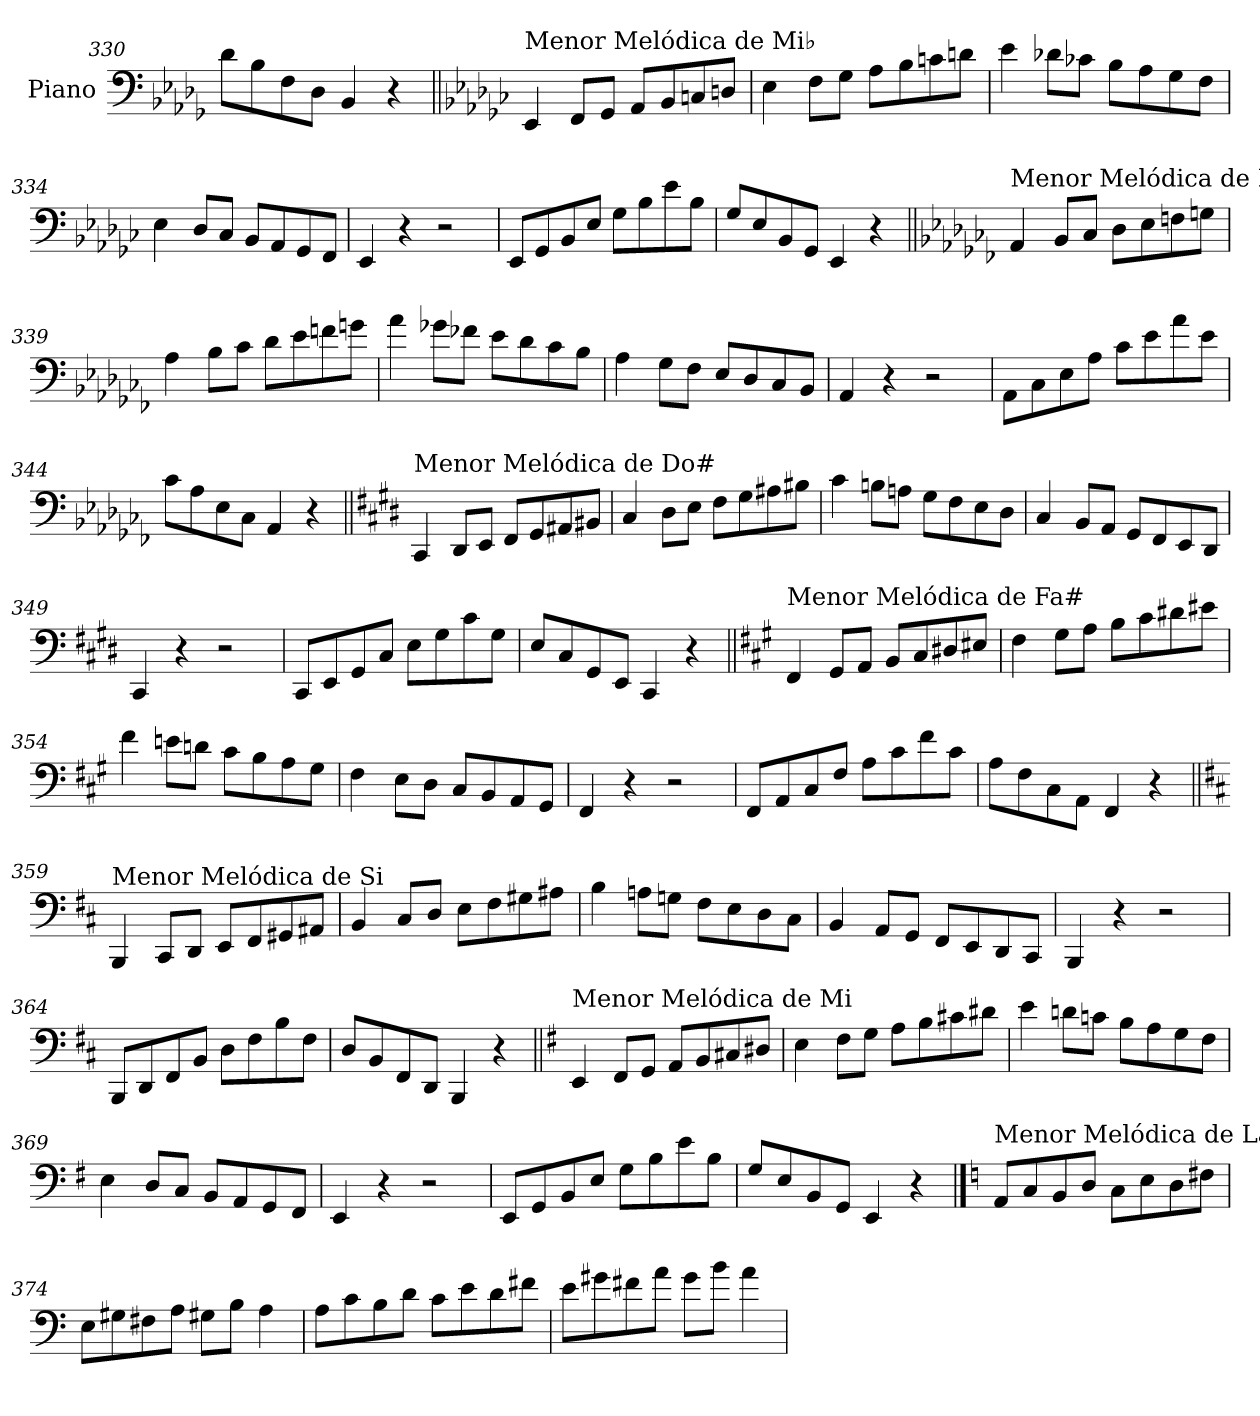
**kern
*part1
*staff1
*I"Piano
*I'Pno.
*clefF4
*k[b-e-a-d-g-]
=330
8d-\L
8B-\
8F\
8D-\J
4BB-/
4r
!!LO:LB:g=z
=331||
*k[b-e-a-d-g-c-]
!LO:TX:a:t=Menor Melódica de Mi♭
4EE-/
8FF/L
8GG-/J
8AA-/L
8BB-/
8Cn/
8Dn/J
=332
4E-\
8F\L
8G-\J
8A-\L
8B-\
8cn\
8dn\J
=333
4e-\
8d-X\L
8c-X\J
8B-\L
8A-\
8G-\
8F\J
=334
4E-\
8D-/L
8C-/J
8BB-/L
8AA-/
8GG-/
8FF/J
=335
4EE-/
4r
2r
=336
8EE-/L
8GG-/
8BB-/
8E-/J
8G-\L
8B-\
8e-\
8B-\J
=337
8G-/L
8E-/
8BB-/
8GG-/J
4EE-/
4r
!!LO:LB:g=z
=338||
*k[b-e-a-d-g-c-f-]
!LO:TX:a:t=Menor Melódica de La♭
4AA-/
8BB-/L
8C-/J
8D-\L
8E-\
8Fn\
8Gn\J
=339
4A-\
8B-\L
8c-\J
8d-\L
8e-\
8fn\
8gn\J
=340
4a-\
8g-X\L
8f-X\J
8e-\L
8d-\
8c-\
8B-\J
=341
4A-\
8G-\L
8F-\J
8E-/L
8D-/
8C-/
8BB-/J
=342
4AA-/
4r
2r
=343
8AA-\L
8C-\
8E-\
8A-\J
8c-\L
8e-\
8a-\
8e-\J
=344
8c-\L
8A-\
8E-\
8C-\J
4AA-/
4r
!!LO:LB:g=z
=345||
*k[f#c#g#d#]
!LO:TX:a:t=Menor Melódica de Do#
4CC#/
8DD#/L
8EE/J
8FF#/L
8GG#/
8AA#X/
8BB#X/J
=346
4C#/
8D#\L
8E\J
8F#\L
8G#\
8A#X\
8B#X\J
=347
4c#\
8Bn\L
8An\J
8G#\L
8F#\
8E\
8D#\J
=348
4C#/
8BB/L
8AA/J
8GG#/L
8FF#/
8EE/
8DD#/J
=349
4CC#/
4r
2r
=350
8CC#/L
8EE/
8GG#/
8C#/J
8E\L
8G#\
8c#\
8G#\J
=351
8E/L
8C#/
8GG#/
8EE/J
4CC#/
4r
!!LO:LB:g=z
=352||
*k[f#c#g#]
!LO:TX:a:t=Menor Melódica de Fa#
4FF#/
8GG#/L
8AA/J
8BB/L
8C#/
8D#X/
8E#X/J
=353
4F#\
8G#\L
8A\J
8B\L
8c#\
8d#X\
8e#X\J
=354
4f#\
8en\L
8dn\J
8c#\L
8B\
8A\
8G#\J
=355
4F#\
8E\L
8D\J
8C#/L
8BB/
8AA/
8GG#/J
=356
4FF#/
4r
2r
=357
8FF#/L
8AA/
8C#/
8F#/J
8A\L
8c#\
8f#\
8c#\J
=358
8A\L
8F#\
8C#\
8AA\J
4FF#/
4r
!!LO:LB:g=z
=359||
*k[f#c#]
!LO:TX:a:t=Menor Melódica de Si
4BBB/
8CC#/L
8DD/J
8EE/L
8FF#/
8GG#X/
8AA#X/J
=360
4BB/
8C#/L
8D/J
8E\L
8F#\
8G#X\
8A#X\J
=361
4B\
8An\L
8Gn\J
8F#\L
8E\
8D\
8C#\J
=362
4BB/
8AA/L
8GG/J
8FF#/L
8EE/
8DD/
8CC#/J
=363
4BBB/
4r
2r
=364
8BBB/L
8DD/
8FF#/
8BB/J
8D\L
8F#\
8B\
8F#\J
=365
8D/L
8BB/
8FF#/
8DD/J
4BBB/
4r
!!LO:LB:g=z
=366||
*k[f#]
!LO:TX:a:t=Menor Melódica de Mi
4EE/
8FF#/L
8GG/J
8AA/L
8BB/
8C#X/
8D#X/J
=367
4E\
8F#\L
8G\J
8A\L
8B\
8c#X\
8d#X\J
=368
4e\
8dn\L
8cn\J
8B\L
8A\
8G\
8F#\J
=369
4E\
8D/L
8C/J
8BB/L
8AA/
8GG/
8FF#/J
=370
4EE/
4r
2r
=371
8EE/L
8GG/
8BB/
8E/J
8G\L
8B\
8e\
8B\J
=372
8G/L
8E/
8BB/
8GG/J
4EE/
4r
!!LO:PB:g=z
==373
*k[]
!LO:TX:a:t=Menor Melódica de La
8AA/L
8C/
8BB/
8D/J
8C\L
8E\
8D\
8F#X\J
=374
8E\L
8G#X\
8F#X\
8A\J
8G#X\L
8B\J
4A\
=375
8A\L
8c\
8B\
8d\J
8c\L
8e\
8d\
8f#X\J
=376
8e\L
8g#X\
8f#X\
8a\J
8g#\L
8b\J
4a\
=
*-
